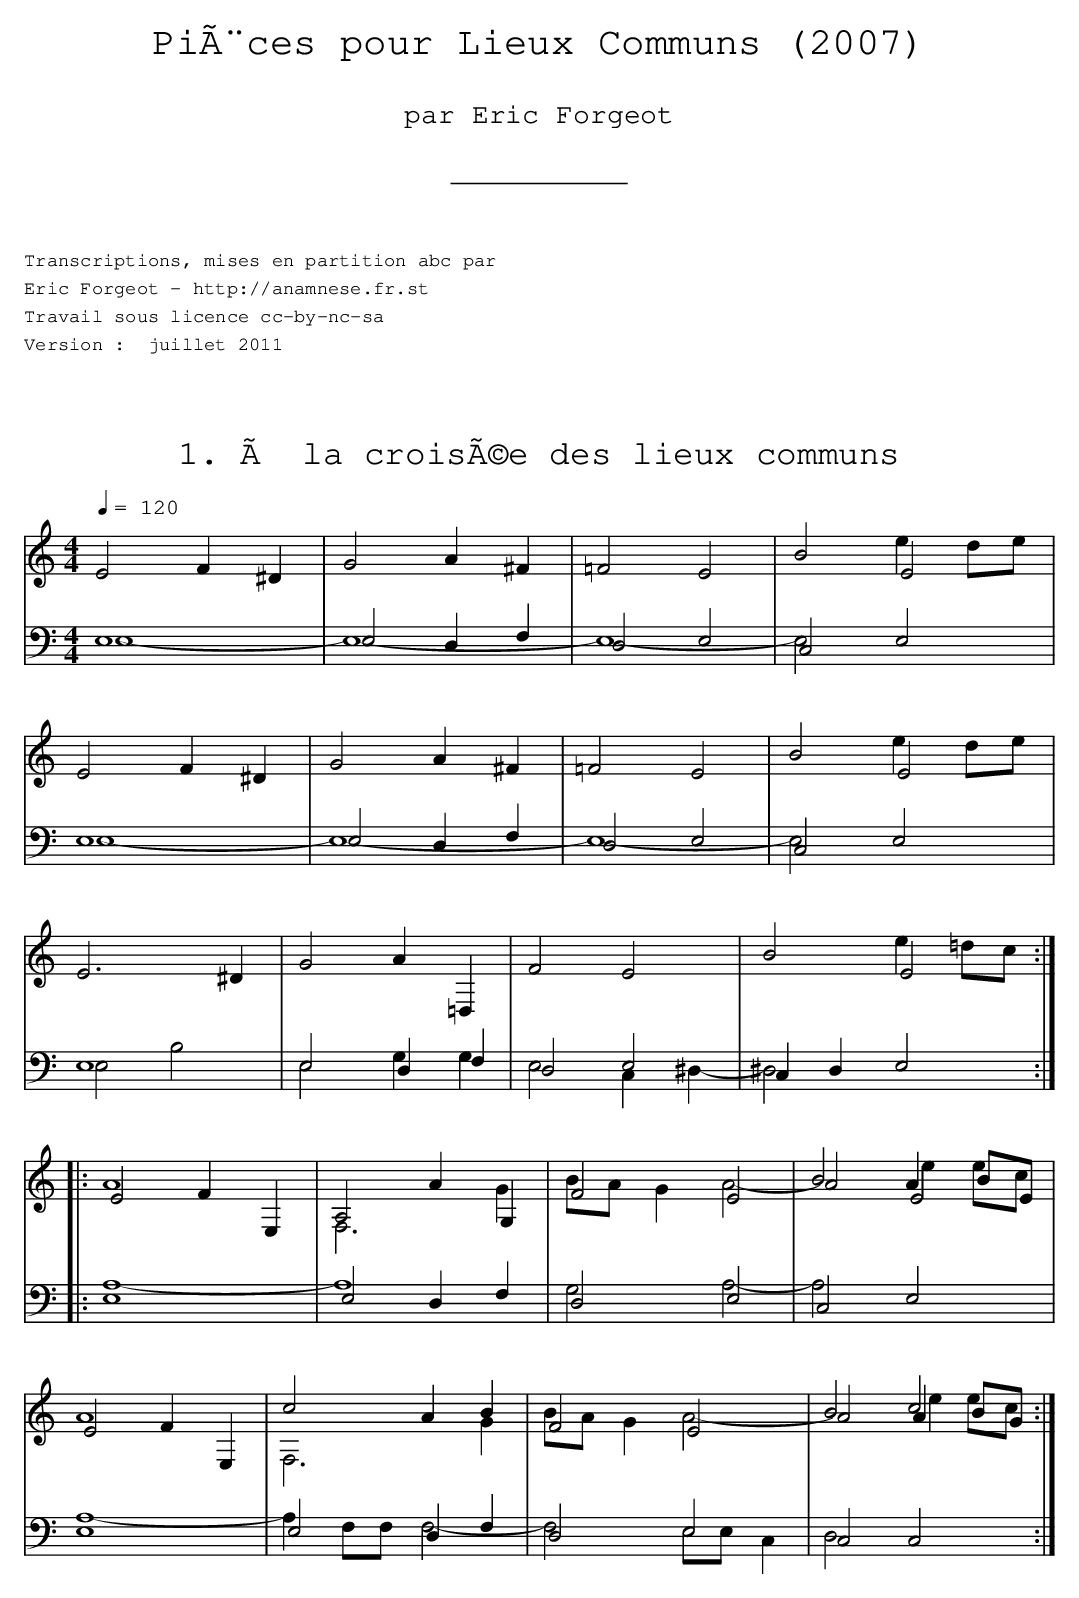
X:1
T:1. À la croisée des lieux communs
M:4/4
L:1/8
Q:1/4=120
K:C
%%staves (1 2 5) (3 4)
V:1
K:C treble
E4 F2 ^D2 | G4 A2 ^F2 | =F4 E4 | B4 E4 |
E4 F2 ^D2 | G4 A2 ^F2 | =F4 E4 | B4 E4 |
E6 ^D2 | G4 A2 =D,2 | F4 E4 | B4 E4 :|
|: E4 F2 E,2 | A,4 A2 G,2 | F4 E4 | B4 E4|
E4 F2 E,2 | c4 A2 B2 | F4 E4 | B4 c4 :|]
V:2
K:C treble
x8 | x8 | x8 | x8 |
x8 | x8 | x8 | x8 |
x8 | x8 | x8 | x8 :|
|: A8 | F,6 G2 | BA G2 A4- | A4 A2 BE |
A8 | F,6 G2 | BA G2 A4- | A4 A2 BG :|
V:3
K:C bass
E,8 | E,4 D,2 F,2 | D,4 E,4 | C,4 E,4 |
E,8 | E,4 D,2 F,2 | D,4 E,4 | C,4 E,4 |
E,8 | E,4 D,2 F,2 | D,4 E,4 | C,2 D,2 E,4 :|
|: E,8 | E,4 D,2 F,2 | D,4 E,4 | C,4 E,4|
E,8 | E,4 D,2 F,2 | D,4 E,4 | C,4 C,4 :|]
V:4
E,8- | E,8- | E,8- | E,4 x4 |
E,8- | E,8- | E,8- | E,4 x4 |
E,4 B,4 | E,4 G,2 G,2 | E,4 C,2 ^D,2- | ^D,4 x4 :|
|: A,8- | A,8 | G,4 A,4- | A,4 x4 |
A,8- | A,2 F,F, F,4- | F,4 E,E, C,2 | D,4 x4 :|]
V:5
x8 | x8 | x8 | x4 e2 de |
x8 | x8 | x8 | x4 e2 de |
x8 | x8 | x8 | x4 e2 =dc :|
|: x8 | x8 | x8 | x4 e2 ec |
x8 | x8 | x8 | x4 e2 ec :|]
